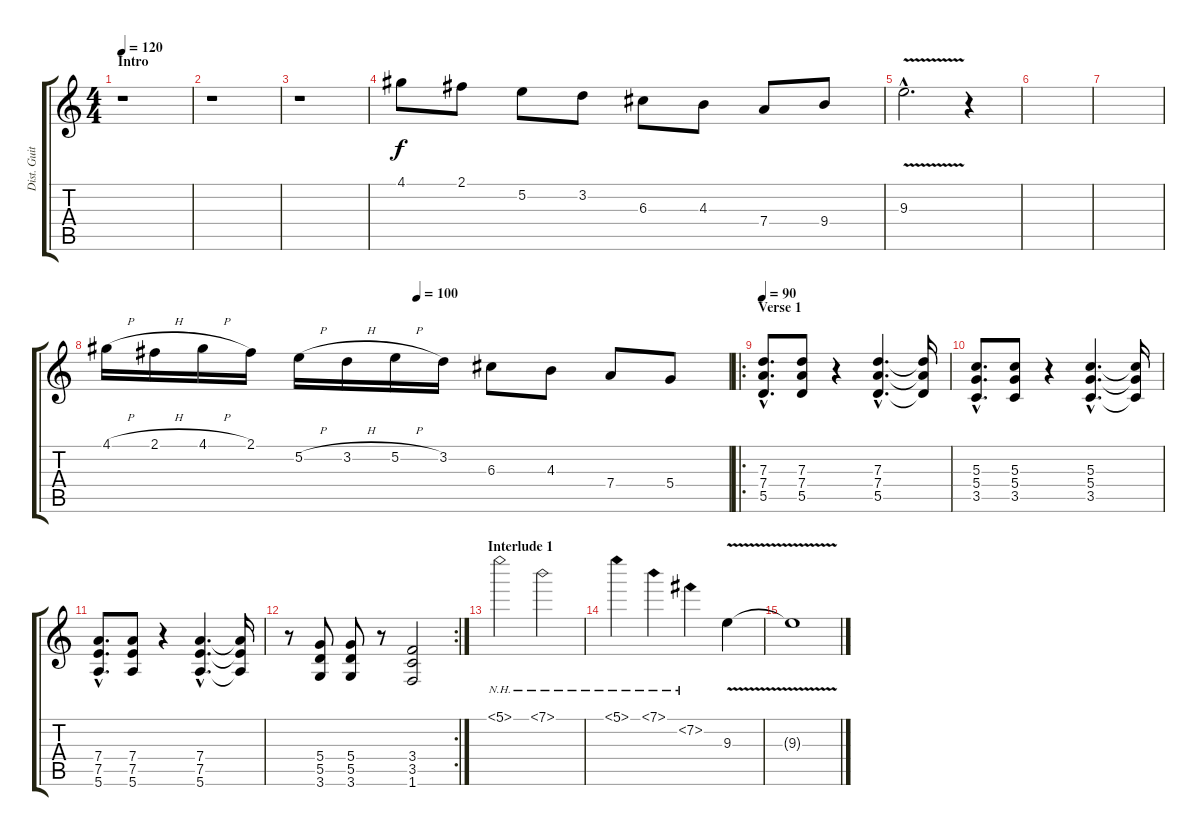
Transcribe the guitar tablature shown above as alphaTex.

\track ("Dist. Guitar" "Dist. Guit") {instrument distortionguitar}
\staff {score tabs}
\tuning (E4 B3 G3 D3 A2 E2) {hide}
\ts (4 4)
\section ("" "Intro")
\tempo 120
\clef g2
\ks c
r.1{dy f instrument distortionguitar} |
r.1 |
r.1 |
4.1.8 2.1.8 5.2.8 3.2.8 6.3.8 4.3.8 7.4.8 9.4.8 |
9.3{v hac}.2{d} r.4 |
|
|
\tempo (100 0.5)
4.1{h}.16 2.1{h}.16 4.1{h}.16 2.1.16 5.2{h}.16 3.2{h}.16 5.2{h}.16 3.2.16 6.3.8 4.3.8 7.4.8 5.4.8 |
\ro
\section ("" "Verse 1")
\tempo 90
(7.3{hac} 7.4{hac} 5.5{hac}).8{d} (7.3 7.4 5.5).8 r.4 (7.3{hac} 7.4{hac} 5.5{hac}).4{d} (7.3{t} 7.4{t} 5.5{t}).16 |
(5.3{hac} 5.4{hac} 3.5{hac}).8{d} (5.3 5.4 3.5).8 r.4 (5.3{hac} 5.4{hac} 3.5{hac}).4{d} (5.3{t} 5.4{t} 3.5{t}).16 |
(7.4{hac} 7.5{hac} 5.6{hac}).8{d} (7.4 7.5 5.6).8 r.4 (7.4{hac} 7.5{hac} 5.6{hac}).4{d} (7.4{t} 7.5{t} 5.6{t}).16 |
\rc 2
r.8 (5.4 5.5 3.6).8 (5.4 5.5 3.6).8 r.8 (3.4 3.5 1.6).2 |
\section ("" "Interlude 1")
5.1{nh}.2 7.1{nh}.2 |
5.1{nh}.4 7.1{nh}.4 7.2{nh}.4 9.3{v}.4 |
9.3{t}.1
